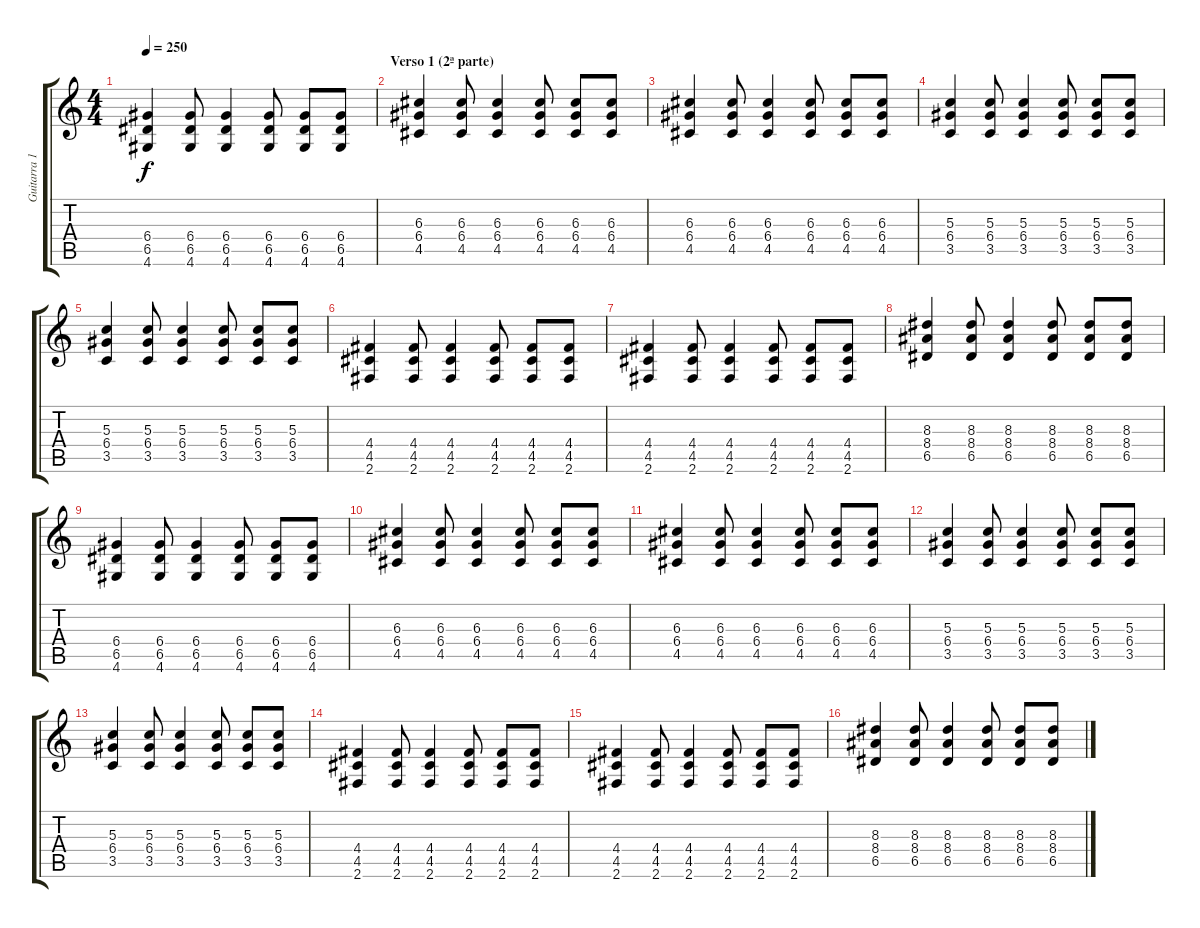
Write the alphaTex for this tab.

\track ("Guitarra 1" "Guitarra 1") {instrument distortionguitar}
\staff {score tabs}
\tuning (E4 B3 G3 D3 A2 E2) {hide}
\ts (4 4)
\tempo 250
\clef g2
\ks c
(6.4 6.5 4.6).4{dy f} (6.4 6.5 4.6).8 (6.4 6.5 4.6).4 (6.4 6.5 4.6).8 (6.4 6.5 4.6).8 (6.4 6.5 4.6).8 |
\section ("" "Verso 1 (2ª parte)")
(6.3 6.4 4.5).4{volume 16} (6.3 6.4 4.5).8 (6.3 6.4 4.5).4 (6.3 6.4 4.5).8 (6.3 6.4 4.5).8 (6.3 6.4 4.5).8 |
(6.3 6.4 4.5).4 (6.3 6.4 4.5).8 (6.3 6.4 4.5).4 (6.3 6.4 4.5).8 (6.3 6.4 4.5).8 (6.3 6.4 4.5).8 |
(5.3 6.4 3.5).4 (5.3 6.4 3.5).8 (5.3 6.4 3.5).4 (5.3 6.4 3.5).8 (5.3 6.4 3.5).8 (5.3 6.4 3.5).8 |
(5.3 6.4 3.5).4 (5.3 6.4 3.5).8 (5.3 6.4 3.5).4 (5.3 6.4 3.5).8 (5.3 6.4 3.5).8 (5.3 6.4 3.5).8 |
(4.4 4.5 2.6).4 (4.4 4.5 2.6).8 (4.4 4.5 2.6).4 (4.4 4.5 2.6).8 (4.4 4.5 2.6).8 (4.4 4.5 2.6).8 |
(4.4 4.5 2.6).4 (4.4 4.5 2.6).8 (4.4 4.5 2.6).4 (4.4 4.5 2.6).8 (4.4 4.5 2.6).8 (4.4 4.5 2.6).8 |
(8.3 8.4 6.5).4 (8.3 8.4 6.5).8 (8.3 8.4 6.5).4 (8.3 8.4 6.5).8 (8.3 8.4 6.5).8 (8.3 8.4 6.5).8 |
(6.4 6.5 4.6).4 (6.4 6.5 4.6).8 (6.4 6.5 4.6).4 (6.4 6.5 4.6).8 (6.4 6.5 4.6).8 (6.4 6.5 4.6).8 |
(6.3 6.4 4.5).4 (6.3 6.4 4.5).8 (6.3 6.4 4.5).4 (6.3 6.4 4.5).8 (6.3 6.4 4.5).8 (6.3 6.4 4.5).8 |
(6.3 6.4 4.5).4 (6.3 6.4 4.5).8 (6.3 6.4 4.5).4 (6.3 6.4 4.5).8 (6.3 6.4 4.5).8 (6.3 6.4 4.5).8 |
(5.3 6.4 3.5).4 (5.3 6.4 3.5).8 (5.3 6.4 3.5).4 (5.3 6.4 3.5).8 (5.3 6.4 3.5).8 (5.3 6.4 3.5).8 |
(5.3 6.4 3.5).4 (5.3 6.4 3.5).8 (5.3 6.4 3.5).4 (5.3 6.4 3.5).8 (5.3 6.4 3.5).8 (5.3 6.4 3.5).8 |
(4.4 4.5 2.6).4 (4.4 4.5 2.6).8 (4.4 4.5 2.6).4 (4.4 4.5 2.6).8 (4.4 4.5 2.6).8 (4.4 4.5 2.6).8 |
(4.4 4.5 2.6).4 (4.4 4.5 2.6).8 (4.4 4.5 2.6).4 (4.4 4.5 2.6).8 (4.4 4.5 2.6).8 (4.4 4.5 2.6).8 |
(8.3 8.4 6.5).4 (8.3 8.4 6.5).8 (8.3 8.4 6.5).4 (8.3 8.4 6.5).8 (8.3 8.4 6.5).8 (8.3 8.4 6.5).8
